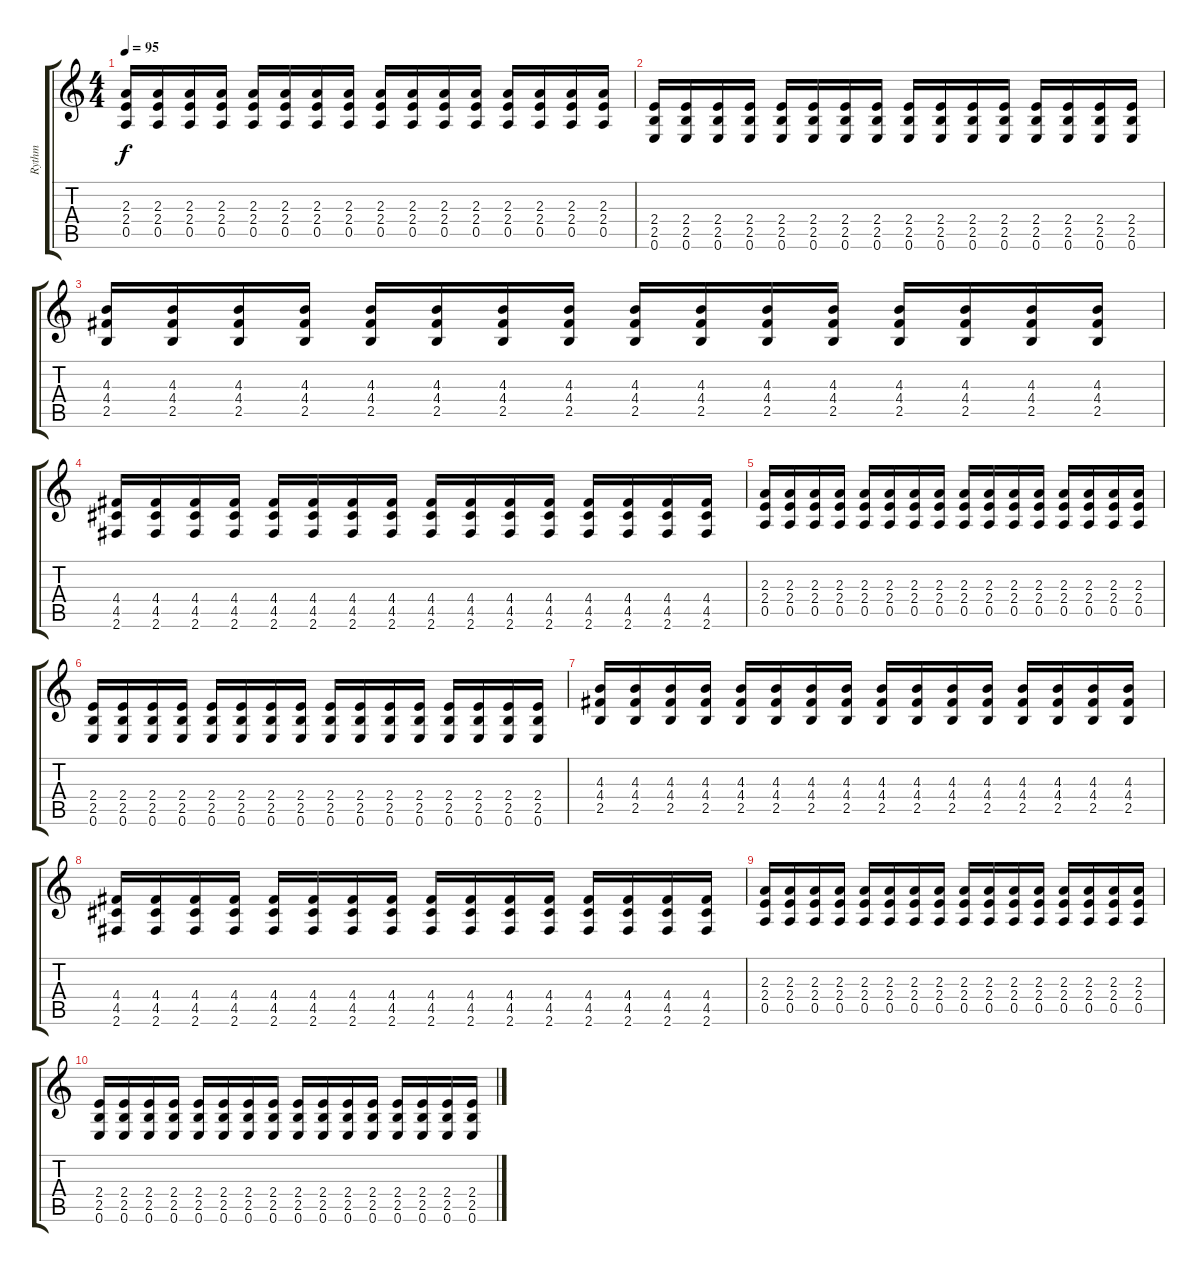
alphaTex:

\track ("Rythm" "Rythm") {instrument overdrivenguitar}
\staff {score tabs}
\tuning (E4 B3 G3 D3 A2 E2) {hide}
\ts (4 4)
\tempo 95
\clef g2
\ks c
(2.3 2.4 0.5).16{dy f} (2.3 2.4 0.5).16 (2.3 2.4 0.5).16 (2.3 2.4 0.5).16 (2.3 2.4 0.5).16 (2.3 2.4 0.5).16 (2.3 2.4 0.5).16 (2.3 2.4 0.5).16 (2.3 2.4 0.5).16 (2.3 2.4 0.5).16 (2.3 2.4 0.5).16 (2.3 2.4 0.5).16 (2.3 2.4 0.5).16 (2.3 2.4 0.5).16 (2.3 2.4 0.5).16 (2.3 2.4 0.5).16 |
(2.4 2.5 0.6).16 (2.4 2.5 0.6).16 (2.4 2.5 0.6).16 (2.4 2.5 0.6).16 (2.4 2.5 0.6).16 (2.4 2.5 0.6).16 (2.4 2.5 0.6).16 (2.4 2.5 0.6).16 (2.4 2.5 0.6).16 (2.4 2.5 0.6).16 (2.4 2.5 0.6).16 (2.4 2.5 0.6).16 (2.4 2.5 0.6).16 (2.4 2.5 0.6).16 (2.4 2.5 0.6).16 (2.4 2.5 0.6).16 |
(4.3 4.4 2.5).16 (4.3 4.4 2.5).16 (4.3 4.4 2.5).16 (4.3 4.4 2.5).16 (4.3 4.4 2.5).16 (4.3 4.4 2.5).16 (4.3 4.4 2.5).16 (4.3 4.4 2.5).16 (4.3 4.4 2.5).16 (4.3 4.4 2.5).16 (4.3 4.4 2.5).16 (4.3 4.4 2.5).16 (4.3 4.4 2.5).16 (4.3 4.4 2.5).16 (4.3 4.4 2.5).16 (4.3 4.4 2.5).16 |
(4.4 4.5 2.6).16 (4.4 4.5 2.6).16 (4.4 4.5 2.6).16 (4.4 4.5 2.6).16 (4.4 4.5 2.6).16 (4.4 4.5 2.6).16 (4.4 4.5 2.6).16 (4.4 4.5 2.6).16 (4.4 4.5 2.6).16 (4.4 4.5 2.6).16 (4.4 4.5 2.6).16 (4.4 4.5 2.6).16 (4.4 4.5 2.6).16 (4.4 4.5 2.6).16 (4.4 4.5 2.6).16 (4.4 4.5 2.6).16 |
(2.3 2.4 0.5).16 (2.3 2.4 0.5).16 (2.3 2.4 0.5).16 (2.3 2.4 0.5).16 (2.3 2.4 0.5).16 (2.3 2.4 0.5).16 (2.3 2.4 0.5).16 (2.3 2.4 0.5).16 (2.3 2.4 0.5).16 (2.3 2.4 0.5).16 (2.3 2.4 0.5).16 (2.3 2.4 0.5).16 (2.3 2.4 0.5).16 (2.3 2.4 0.5).16 (2.3 2.4 0.5).16 (2.3 2.4 0.5).16 |
(2.4 2.5 0.6).16 (2.4 2.5 0.6).16 (2.4 2.5 0.6).16 (2.4 2.5 0.6).16 (2.4 2.5 0.6).16 (2.4 2.5 0.6).16 (2.4 2.5 0.6).16 (2.4 2.5 0.6).16 (2.4 2.5 0.6).16 (2.4 2.5 0.6).16 (2.4 2.5 0.6).16 (2.4 2.5 0.6).16 (2.4 2.5 0.6).16 (2.4 2.5 0.6).16 (2.4 2.5 0.6).16 (2.4 2.5 0.6).16 |
(4.3 4.4 2.5).16 (4.3 4.4 2.5).16 (4.3 4.4 2.5).16 (4.3 4.4 2.5).16 (4.3 4.4 2.5).16 (4.3 4.4 2.5).16 (4.3 4.4 2.5).16 (4.3 4.4 2.5).16 (4.3 4.4 2.5).16 (4.3 4.4 2.5).16 (4.3 4.4 2.5).16 (4.3 4.4 2.5).16 (4.3 4.4 2.5).16 (4.3 4.4 2.5).16 (4.3 4.4 2.5).16 (4.3 4.4 2.5).16 |
(4.4 4.5 2.6).16 (4.4 4.5 2.6).16 (4.4 4.5 2.6).16 (4.4 4.5 2.6).16 (4.4 4.5 2.6).16 (4.4 4.5 2.6).16 (4.4 4.5 2.6).16 (4.4 4.5 2.6).16 (4.4 4.5 2.6).16 (4.4 4.5 2.6).16 (4.4 4.5 2.6).16 (4.4 4.5 2.6).16 (4.4 4.5 2.6).16 (4.4 4.5 2.6).16 (4.4 4.5 2.6).16 (4.4 4.5 2.6).16 |
(2.3 2.4 0.5).16 (2.3 2.4 0.5).16 (2.3 2.4 0.5).16 (2.3 2.4 0.5).16 (2.3 2.4 0.5).16 (2.3 2.4 0.5).16 (2.3 2.4 0.5).16 (2.3 2.4 0.5).16 (2.3 2.4 0.5).16 (2.3 2.4 0.5).16 (2.3 2.4 0.5).16 (2.3 2.4 0.5).16 (2.3 2.4 0.5).16 (2.3 2.4 0.5).16 (2.3 2.4 0.5).16 (2.3 2.4 0.5).16 |
(2.4 2.5 0.6).16 (2.4 2.5 0.6).16 (2.4 2.5 0.6).16 (2.4 2.5 0.6).16 (2.4 2.5 0.6).16 (2.4 2.5 0.6).16 (2.4 2.5 0.6).16 (2.4 2.5 0.6).16 (2.4 2.5 0.6).16 (2.4 2.5 0.6).16 (2.4 2.5 0.6).16 (2.4 2.5 0.6).16 (2.4 2.5 0.6).16 (2.4 2.5 0.6).16 (2.4 2.5 0.6).16 (2.4 2.5 0.6).16
